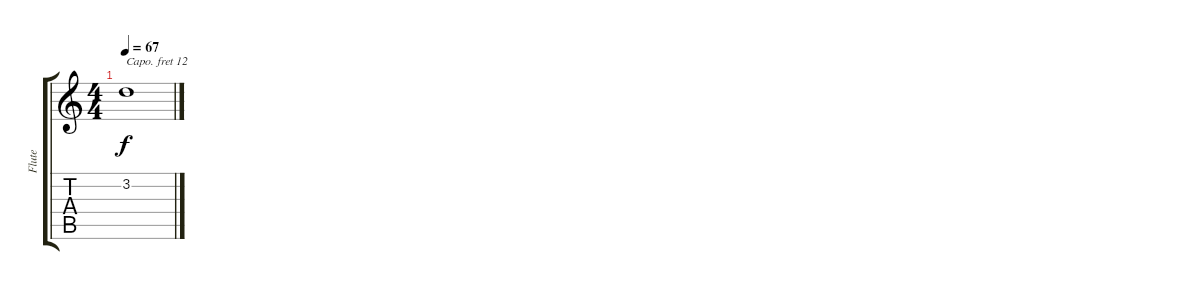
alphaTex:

\track ("Flute" "Flute") {instrument flute}
\staff {score tabs}
\capo 12
\tuning (E4 B3 G3 D3 A2 E2) {hide}
\ts (4 4)
\tempo 67
\clef g2
\ks c
3.2.1{dy f}
